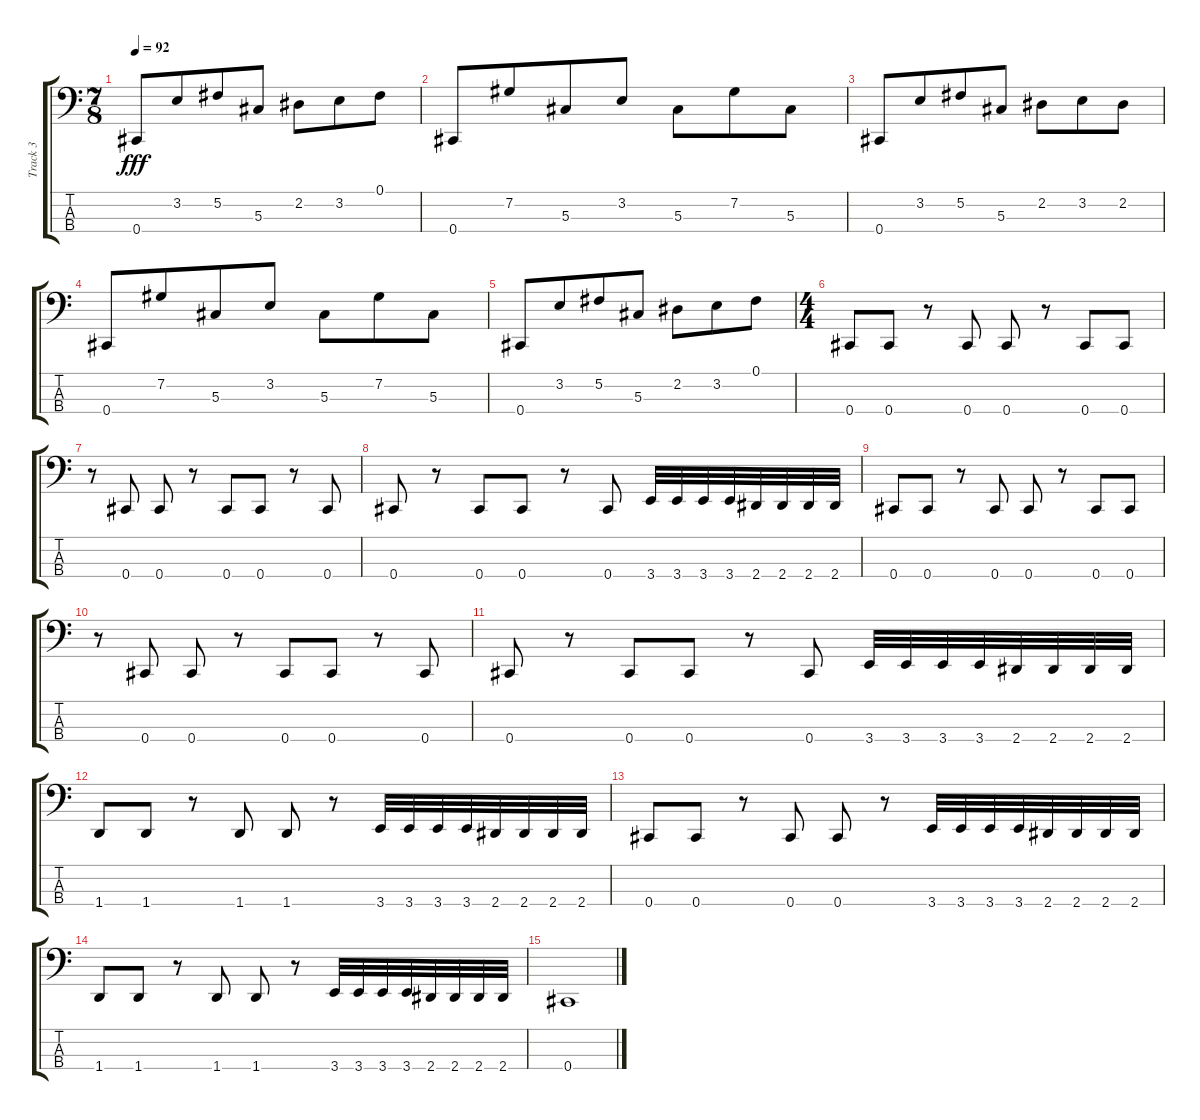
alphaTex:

\track ("Track 3" "Track 3") {instrument electricbassfinger}
\staff {score tabs}
\tuning (Gb2 Db2 Ab1 Db1) {hide}
\ts (7 8)
\tempo 92
\clef f4
\ks c
0.4.8{dy fff} 3.2.8 5.2.8 5.3.8 2.2.8 3.2.8 0.1.8 |
0.4.8 7.2.8 5.3.8 3.2.8 5.3.8 7.2.8 5.3.8 |
0.4.8 3.2.8 5.2.8 5.3.8 2.2.8 3.2.8 2.2.8 |
0.4.8 7.2.8 5.3.8 3.2.8 5.3.8 7.2.8 5.3.8 |
0.4.8 3.2.8 5.2.8 5.3.8 2.2.8 3.2.8 0.1.8 |
\ts (4 4)
0.4.8 0.4.8 r.8 0.4.8 0.4.8 r.8 0.4.8 0.4.8 |
r.8 0.4.8 0.4.8 r.8 0.4.8 0.4.8 r.8 0.4.8 |
0.4.8 r.8 0.4.8 0.4.8 r.8 0.4.8 3.4.32 3.4.32 3.4.32 3.4.32 2.4.32 2.4.32 2.4.32 2.4.32 |
0.4.8 0.4.8 r.8 0.4.8 0.4.8 r.8 0.4.8 0.4.8 |
r.8 0.4.8 0.4.8 r.8 0.4.8 0.4.8 r.8 0.4.8 |
0.4.8 r.8 0.4.8 0.4.8 r.8 0.4.8 3.4.32 3.4.32 3.4.32 3.4.32 2.4.32 2.4.32 2.4.32 2.4.32 |
1.4.8 1.4.8 r.8 1.4.8 1.4.8 r.8 3.4.32 3.4.32 3.4.32 3.4.32 2.4.32 2.4.32 2.4.32 2.4.32 |
0.4.8 0.4.8 r.8 0.4.8 0.4.8 r.8 3.4.32 3.4.32 3.4.32 3.4.32 2.4.32 2.4.32 2.4.32 2.4.32 |
1.4.8 1.4.8 r.8 1.4.8 1.4.8 r.8 3.4.32 3.4.32 3.4.32 3.4.32 2.4.32 2.4.32 2.4.32 2.4.32 |
0.4.1
